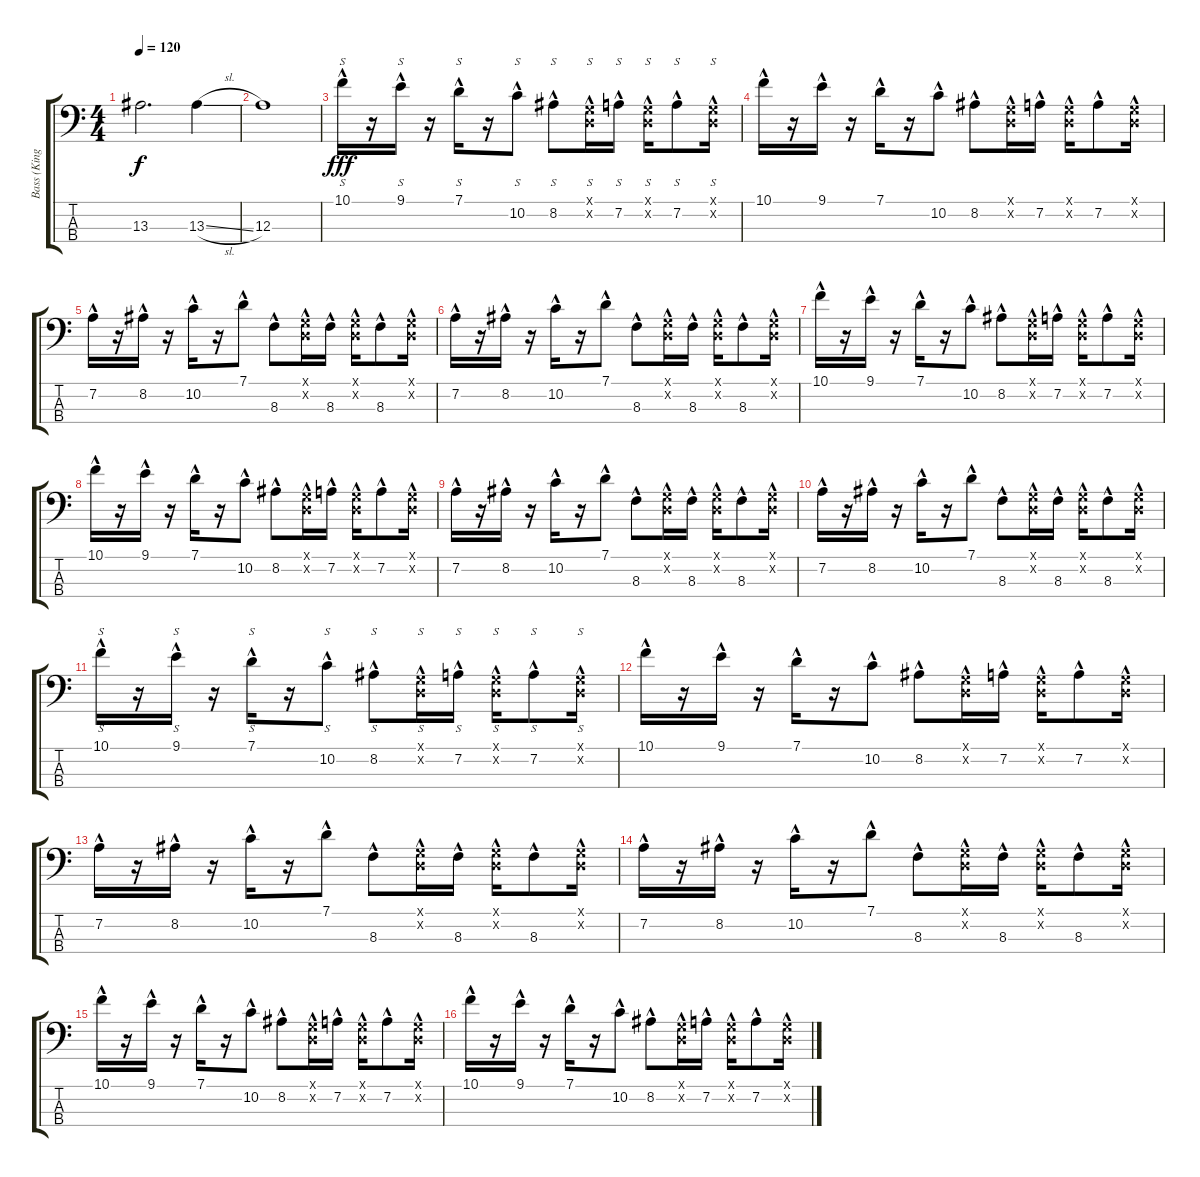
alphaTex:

\track ("Bass (Kingsbury)" "Bass (King") {instrument electricbasspick}
\staff {score tabs}
\tuning (G2 D2 A1 D1) {hide}
\ts (4 4)
\tempo 120
\clef f4
\ks c
13.3.2{d dy f} 13.3{sl}.4 |
12.3.1 |
10.1{hac}.16{s dy fff} r.16 9.1{hac}.16{s} r.16 7.1{hac}.16{s} r.16 10.2{hac}.8{s} 8.2{hac}.8{s} (0.1{hac x} 0.2{hac x}).16{s} 7.2{hac}.16{s} (0.1{hac x} 0.2{hac x}).16{s} 7.2{hac}.8{s} (0.1{hac x} 0.2{hac x}).16{s} |
10.1{hac}.16 r.16 9.1{hac}.16 r.16 7.1{hac}.16 r.16 10.2{hac}.8 8.2{hac}.8 (0.1{hac x} 0.2{hac x}).16 7.2{hac}.16 (0.1{hac x} 0.2{hac x}).16 7.2{hac}.8 (0.1{hac x} 0.2{hac x}).16 |
7.2{hac}.16 r.16 8.2{hac}.16 r.16 10.2{hac}.16 r.16 7.1{hac}.8 8.3{hac}.8 (0.1{hac x} 0.2{hac x}).16 8.3{hac}.16 (0.1{hac x} 0.2{hac x}).16 8.3{hac}.8 (0.1{hac x} 0.2{hac x}).16 |
7.2{hac}.16 r.16 8.2{hac}.16 r.16 10.2{hac}.16 r.16 7.1{hac}.8 8.3{hac}.8 (0.1{hac x} 0.2{hac x}).16 8.3{hac}.16 (0.1{hac x} 0.2{hac x}).16 8.3{hac}.8 (0.1{hac x} 0.2{hac x}).16 |
10.1{hac}.16 r.16 9.1{hac}.16 r.16 7.1{hac}.16 r.16 10.2{hac}.8 8.2{hac}.8 (0.1{hac x} 0.2{hac x}).16 7.2{hac}.16 (0.1{hac x} 0.2{hac x}).16 7.2{hac}.8 (0.1{hac x} 0.2{hac x}).16 |
10.1{hac}.16 r.16 9.1{hac}.16 r.16 7.1{hac}.16 r.16 10.2{hac}.8 8.2{hac}.8 (0.1{hac x} 0.2{hac x}).16 7.2{hac}.16 (0.1{hac x} 0.2{hac x}).16 7.2{hac}.8 (0.1{hac x} 0.2{hac x}).16 |
7.2{hac}.16 r.16 8.2{hac}.16 r.16 10.2{hac}.16 r.16 7.1{hac}.8 8.3{hac}.8 (0.1{hac x} 0.2{hac x}).16 8.3{hac}.16 (0.1{hac x} 0.2{hac x}).16 8.3{hac}.8 (0.1{hac x} 0.2{hac x}).16 |
7.2{hac}.16 r.16 8.2{hac}.16 r.16 10.2{hac}.16 r.16 7.1{hac}.8 8.3{hac}.8 (0.1{hac x} 0.2{hac x}).16 8.3{hac}.16 (0.1{hac x} 0.2{hac x}).16 8.3{hac}.8 (0.1{hac x} 0.2{hac x}).16 |
10.1{hac}.16{s} r.16 9.1{hac}.16{s} r.16 7.1{hac}.16{s} r.16 10.2{hac}.8{s} 8.2{hac}.8{s} (0.1{hac x} 0.2{hac x}).16{s} 7.2{hac}.16{s} (0.1{hac x} 0.2{hac x}).16{s} 7.2{hac}.8{s} (0.1{hac x} 0.2{hac x}).16{s} |
10.1{hac}.16 r.16 9.1{hac}.16 r.16 7.1{hac}.16 r.16 10.2{hac}.8 8.2{hac}.8 (0.1{hac x} 0.2{hac x}).16 7.2{hac}.16 (0.1{hac x} 0.2{hac x}).16 7.2{hac}.8 (0.1{hac x} 0.2{hac x}).16 |
7.2{hac}.16 r.16 8.2{hac}.16 r.16 10.2{hac}.16 r.16 7.1{hac}.8 8.3{hac}.8 (0.1{hac x} 0.2{hac x}).16 8.3{hac}.16 (0.1{hac x} 0.2{hac x}).16 8.3{hac}.8 (0.1{hac x} 0.2{hac x}).16 |
7.2{hac}.16 r.16 8.2{hac}.16 r.16 10.2{hac}.16 r.16 7.1{hac}.8 8.3{hac}.8 (0.1{hac x} 0.2{hac x}).16 8.3{hac}.16 (0.1{hac x} 0.2{hac x}).16 8.3{hac}.8 (0.1{hac x} 0.2{hac x}).16 |
10.1{hac}.16 r.16 9.1{hac}.16 r.16 7.1{hac}.16 r.16 10.2{hac}.8 8.2{hac}.8 (0.1{hac x} 0.2{hac x}).16 7.2{hac}.16 (0.1{hac x} 0.2{hac x}).16 7.2{hac}.8 (0.1{hac x} 0.2{hac x}).16 |
10.1{hac}.16 r.16 9.1{hac}.16 r.16 7.1{hac}.16 r.16 10.2{hac}.8 8.2{hac}.8 (0.1{hac x} 0.2{hac x}).16 7.2{hac}.16 (0.1{hac x} 0.2{hac x}).16 7.2{hac}.8 (0.1{hac x} 0.2{hac x}).16
